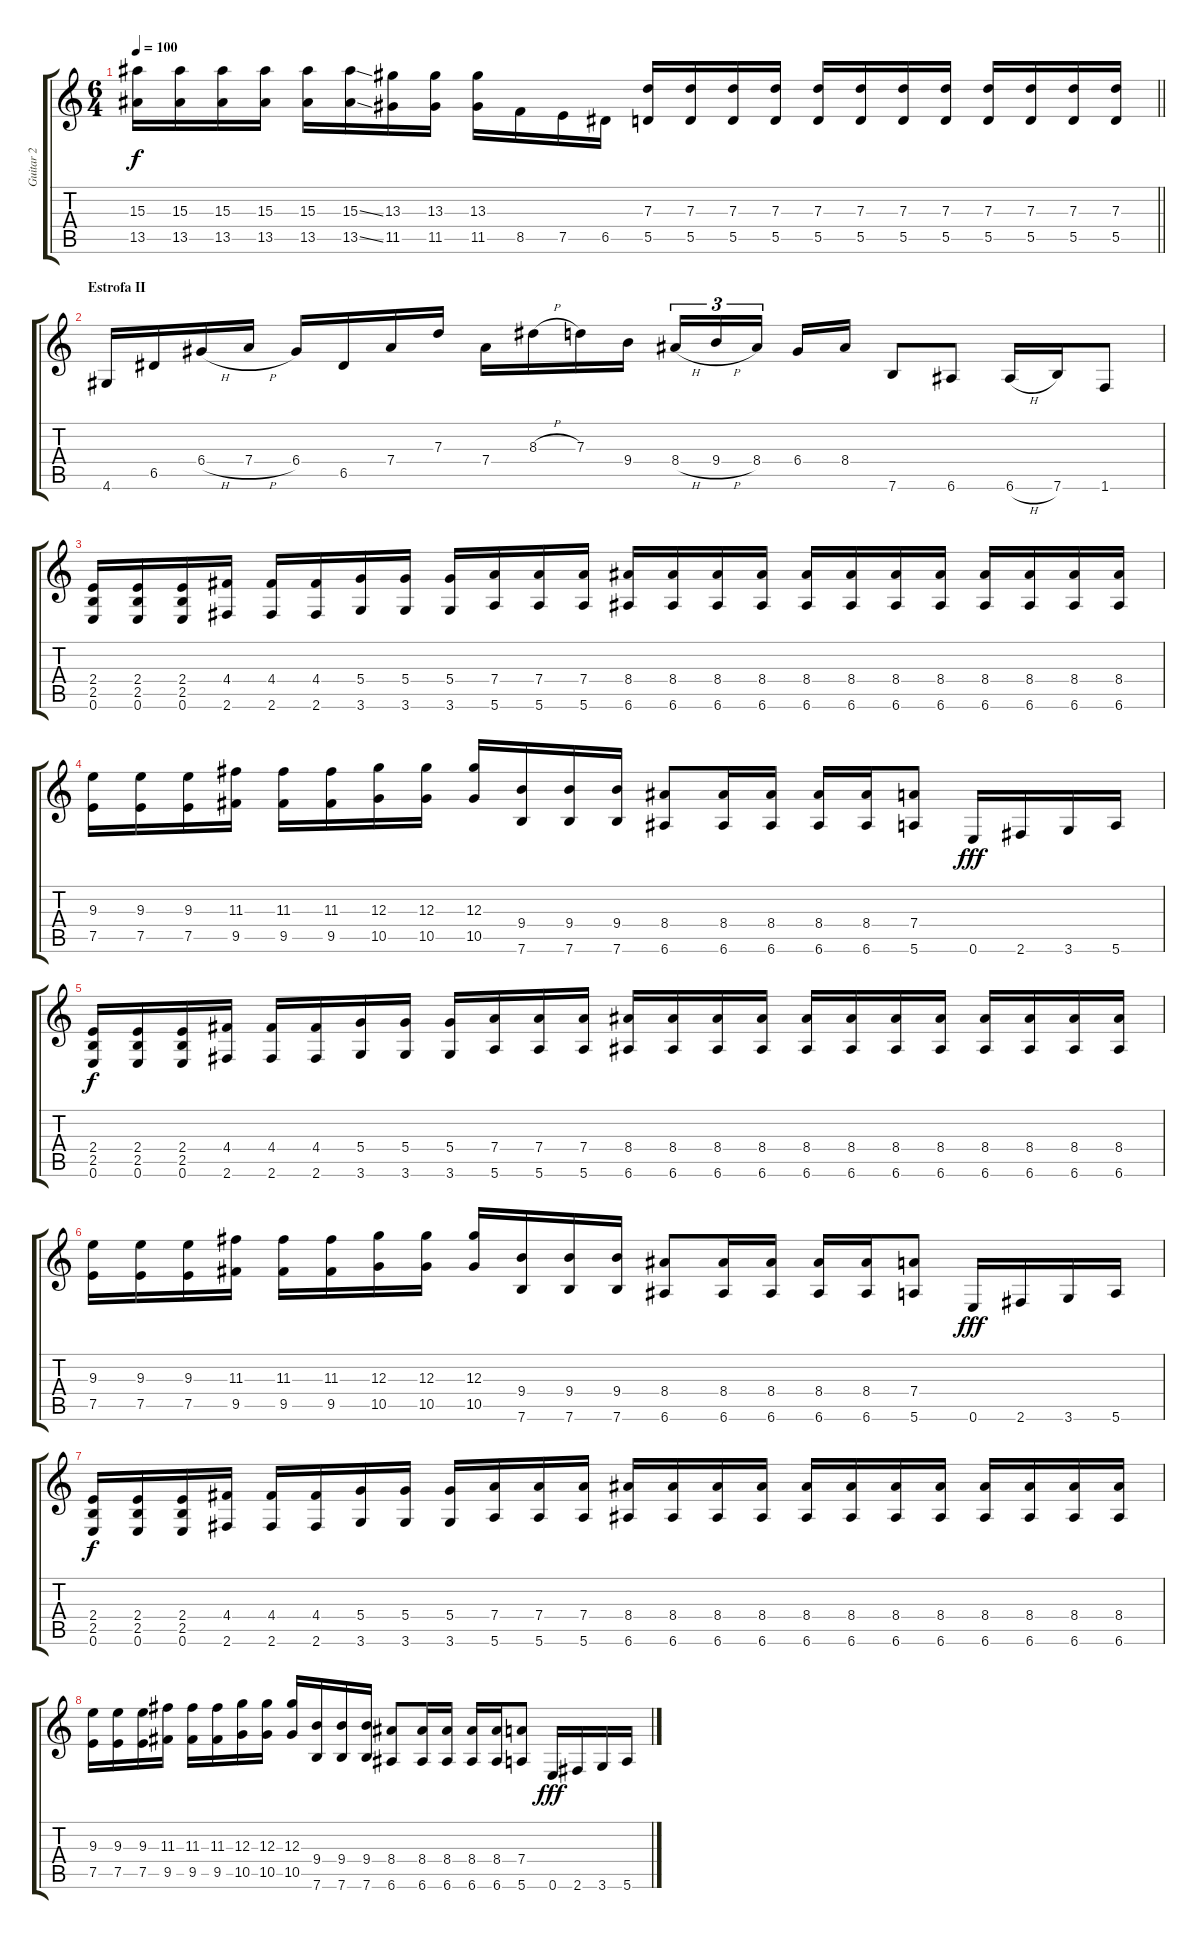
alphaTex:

\track ("Guitar 2" "Guitar 2") {instrument distortionguitar}
\staff {score tabs}
\tuning (E4 B3 G3 D3 A2 E2) {hide}
\ts (6 4)
\tempo 100
\clef g2
\barLineRight lightlight
\ks c
(15.3 13.5).16{dy f} (15.3 13.5).16 (15.3 13.5).16 (15.3 13.5).16 (15.3 13.5).16 (15.3{ss} 13.5{ss}).16 (13.3 11.5).16 (13.3 11.5).16 (13.3 11.5).16 8.5.16 7.5.16 6.5.16 (7.3 5.5).16 (7.3 5.5).16 (7.3 5.5).16 (7.3 5.5).16 (7.3 5.5).16 (7.3 5.5).16 (7.3 5.5).16 (7.3 5.5).16 (7.3 5.5).16 (7.3 5.5).16 (7.3 5.5).16 (7.3 5.5).16 |
\section ("" "Estrofa II")
4.6.16 6.5.16 6.4{h}.16 7.4{h}.16 6.4.16 6.5.16 7.4.16 7.3.16 7.4.16 8.3{h}.16 7.3.16 9.4.16 8.4{h}.16{tu (3 2)} 9.4{h}.16{tu (3 2)} 8.4.16{tu (3 2) beam splitsecondary} 6.4.16 8.4.16 7.6.8 6.6.8 6.6{h}.16 7.6.16 1.6.8 |
(2.4 2.5 0.6).16 (2.4 2.5 0.6).16 (2.4 2.5 0.6).16 (4.4 2.6).16 (4.4 2.6).16 (4.4 2.6).16 (5.4 3.6).16 (5.4 3.6).16 (5.4 3.6).16 (7.4 5.6).16 (7.4 5.6).16 (7.4 5.6).16 (8.4 6.6).16 (8.4 6.6).16 (8.4 6.6).16 (8.4 6.6).16 (8.4 6.6).16 (8.4 6.6).16 (8.4 6.6).16 (8.4 6.6).16 (8.4 6.6).16 (8.4 6.6).16 (8.4 6.6).16 (8.4 6.6).16 |
(9.3 7.5).16 (9.3 7.5).16 (9.3 7.5).16 (11.3 9.5).16 (11.3 9.5).16 (11.3 9.5).16 (12.3 10.5).16 (12.3 10.5).16 (12.3 10.5).16 (9.4 7.6).16 (9.4 7.6).16 (9.4 7.6).16 (8.4 6.6).8 (8.4 6.6).16 (8.4 6.6).16 (8.4 6.6).16 (8.4 6.6).16 (7.4 5.6).8 0.6.16{dy fff} 2.6.16 3.6.16 5.6.16 |
(2.4 2.5 0.6).16{dy f} (2.4 2.5 0.6).16 (2.4 2.5 0.6).16 (4.4 2.6).16 (4.4 2.6).16 (4.4 2.6).16 (5.4 3.6).16 (5.4 3.6).16 (5.4 3.6).16 (7.4 5.6).16 (7.4 5.6).16 (7.4 5.6).16 (8.4 6.6).16 (8.4 6.6).16 (8.4 6.6).16 (8.4 6.6).16 (8.4 6.6).16 (8.4 6.6).16 (8.4 6.6).16 (8.4 6.6).16 (8.4 6.6).16 (8.4 6.6).16 (8.4 6.6).16 (8.4 6.6).16 |
(9.3 7.5).16 (9.3 7.5).16 (9.3 7.5).16 (11.3 9.5).16 (11.3 9.5).16 (11.3 9.5).16 (12.3 10.5).16 (12.3 10.5).16 (12.3 10.5).16 (9.4 7.6).16 (9.4 7.6).16 (9.4 7.6).16 (8.4 6.6).8 (8.4 6.6).16 (8.4 6.6).16 (8.4 6.6).16 (8.4 6.6).16 (7.4 5.6).8 0.6.16{dy fff} 2.6.16 3.6.16 5.6.16 |
(2.4 2.5 0.6).16{dy f} (2.4 2.5 0.6).16 (2.4 2.5 0.6).16 (4.4 2.6).16 (4.4 2.6).16 (4.4 2.6).16 (5.4 3.6).16 (5.4 3.6).16 (5.4 3.6).16 (7.4 5.6).16 (7.4 5.6).16 (7.4 5.6).16 (8.4 6.6).16 (8.4 6.6).16 (8.4 6.6).16 (8.4 6.6).16 (8.4 6.6).16 (8.4 6.6).16 (8.4 6.6).16 (8.4 6.6).16 (8.4 6.6).16 (8.4 6.6).16 (8.4 6.6).16 (8.4 6.6).16 |
(9.3 7.5).16 (9.3 7.5).16 (9.3 7.5).16 (11.3 9.5).16 (11.3 9.5).16 (11.3 9.5).16 (12.3 10.5).16 (12.3 10.5).16 (12.3 10.5).16 (9.4 7.6).16 (9.4 7.6).16 (9.4 7.6).16 (8.4 6.6).8 (8.4 6.6).16 (8.4 6.6).16 (8.4 6.6).16 (8.4 6.6).16 (7.4 5.6).8 0.6.16{dy fff} 2.6.16 3.6.16 5.6.16
